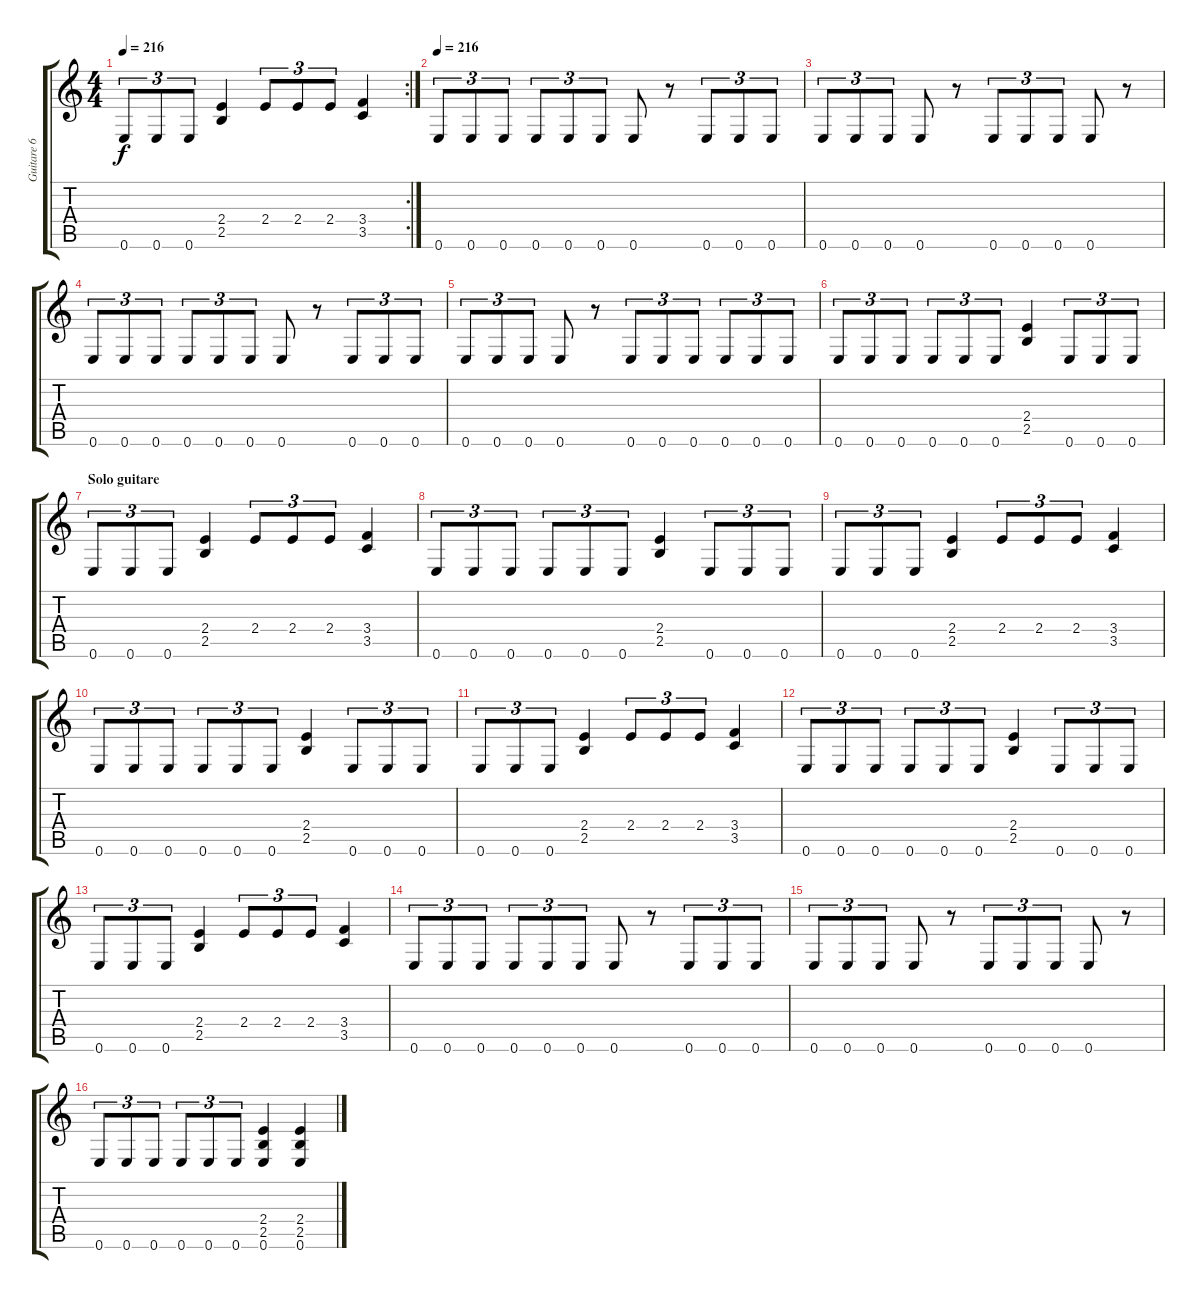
\track ("Guitare 6 W / Disto" "Guitare 6 ") {instrument distortionguitar}
\staff {score tabs}
\tuning (E4 B3 G3 D3 A2 E2) {hide}
\rc 2
\ts (4 4)
\tempo 216
\clef g2
\ks c
0.6.8{tu (3 2) dy f} 0.6.8{tu (3 2)} 0.6.8{tu (3 2)} (2.4 2.5).4 2.4.8{tu (3 2)} 2.4.8{tu (3 2)} 2.4.8{tu (3 2)} (3.4 3.5).4 |
\tempo 216
0.6.8{tu (3 2)} 0.6.8{tu (3 2)} 0.6.8{tu (3 2)} 0.6.8{tu (3 2)} 0.6.8{tu (3 2)} 0.6.8{tu (3 2)} 0.6.8 r.8 0.6.8{tu (3 2)} 0.6.8{tu (3 2)} 0.6.8{tu (3 2)} |
0.6.8{tu (3 2)} 0.6.8{tu (3 2)} 0.6.8{tu (3 2)} 0.6.8 r.8 0.6.8{tu (3 2)} 0.6.8{tu (3 2)} 0.6.8{tu (3 2)} 0.6.8 r.8 |
0.6.8{tu (3 2)} 0.6.8{tu (3 2)} 0.6.8{tu (3 2)} 0.6.8{tu (3 2)} 0.6.8{tu (3 2)} 0.6.8{tu (3 2)} 0.6.8 r.8 0.6.8{tu (3 2)} 0.6.8{tu (3 2)} 0.6.8{tu (3 2)} |
0.6.8{tu (3 2)} 0.6.8{tu (3 2)} 0.6.8{tu (3 2)} 0.6.8 r.8 0.6.8{tu (3 2)} 0.6.8{tu (3 2)} 0.6.8{tu (3 2)} 0.6.8{tu (3 2)} 0.6.8{tu (3 2)} 0.6.8{tu (3 2)} |
0.6.8{tu (3 2)} 0.6.8{tu (3 2)} 0.6.8{tu (3 2)} 0.6.8{tu (3 2)} 0.6.8{tu (3 2)} 0.6.8{tu (3 2)} (2.4 2.5).4 0.6.8{tu (3 2)} 0.6.8{tu (3 2)} 0.6.8{tu (3 2)} |
\section ("" "Solo guitare")
0.6.8{tu (3 2)} 0.6.8{tu (3 2)} 0.6.8{tu (3 2)} (2.4 2.5).4 2.4.8{tu (3 2)} 2.4.8{tu (3 2)} 2.4.8{tu (3 2)} (3.4 3.5).4 |
0.6.8{tu (3 2)} 0.6.8{tu (3 2)} 0.6.8{tu (3 2)} 0.6.8{tu (3 2)} 0.6.8{tu (3 2)} 0.6.8{tu (3 2)} (2.4 2.5).4 0.6.8{tu (3 2)} 0.6.8{tu (3 2)} 0.6.8{tu (3 2)} |
0.6.8{tu (3 2)} 0.6.8{tu (3 2)} 0.6.8{tu (3 2)} (2.4 2.5).4 2.4.8{tu (3 2)} 2.4.8{tu (3 2)} 2.4.8{tu (3 2)} (3.4 3.5).4 |
0.6.8{tu (3 2)} 0.6.8{tu (3 2)} 0.6.8{tu (3 2)} 0.6.8{tu (3 2)} 0.6.8{tu (3 2)} 0.6.8{tu (3 2)} (2.4 2.5).4 0.6.8{tu (3 2)} 0.6.8{tu (3 2)} 0.6.8{tu (3 2)} |
0.6.8{tu (3 2)} 0.6.8{tu (3 2)} 0.6.8{tu (3 2)} (2.4 2.5).4 2.4.8{tu (3 2)} 2.4.8{tu (3 2)} 2.4.8{tu (3 2)} (3.4 3.5).4 |
0.6.8{tu (3 2)} 0.6.8{tu (3 2)} 0.6.8{tu (3 2)} 0.6.8{tu (3 2)} 0.6.8{tu (3 2)} 0.6.8{tu (3 2)} (2.4 2.5).4 0.6.8{tu (3 2)} 0.6.8{tu (3 2)} 0.6.8{tu (3 2)} |
0.6.8{tu (3 2)} 0.6.8{tu (3 2)} 0.6.8{tu (3 2)} (2.4 2.5).4 2.4.8{tu (3 2)} 2.4.8{tu (3 2)} 2.4.8{tu (3 2)} (3.4 3.5).4 |
0.6.8{tu (3 2)} 0.6.8{tu (3 2)} 0.6.8{tu (3 2)} 0.6.8{tu (3 2)} 0.6.8{tu (3 2)} 0.6.8{tu (3 2)} 0.6.8 r.8 0.6.8{tu (3 2)} 0.6.8{tu (3 2)} 0.6.8{tu (3 2)} |
0.6.8{tu (3 2)} 0.6.8{tu (3 2)} 0.6.8{tu (3 2)} 0.6.8 r.8 0.6.8{tu (3 2)} 0.6.8{tu (3 2)} 0.6.8{tu (3 2)} 0.6.8 r.8 |
0.6.8{tu (3 2)} 0.6.8{tu (3 2)} 0.6.8{tu (3 2)} 0.6.8{tu (3 2)} 0.6.8{tu (3 2)} 0.6.8{tu (3 2)} (2.4 2.5 0.6).4 (2.4 2.5 0.6).4
